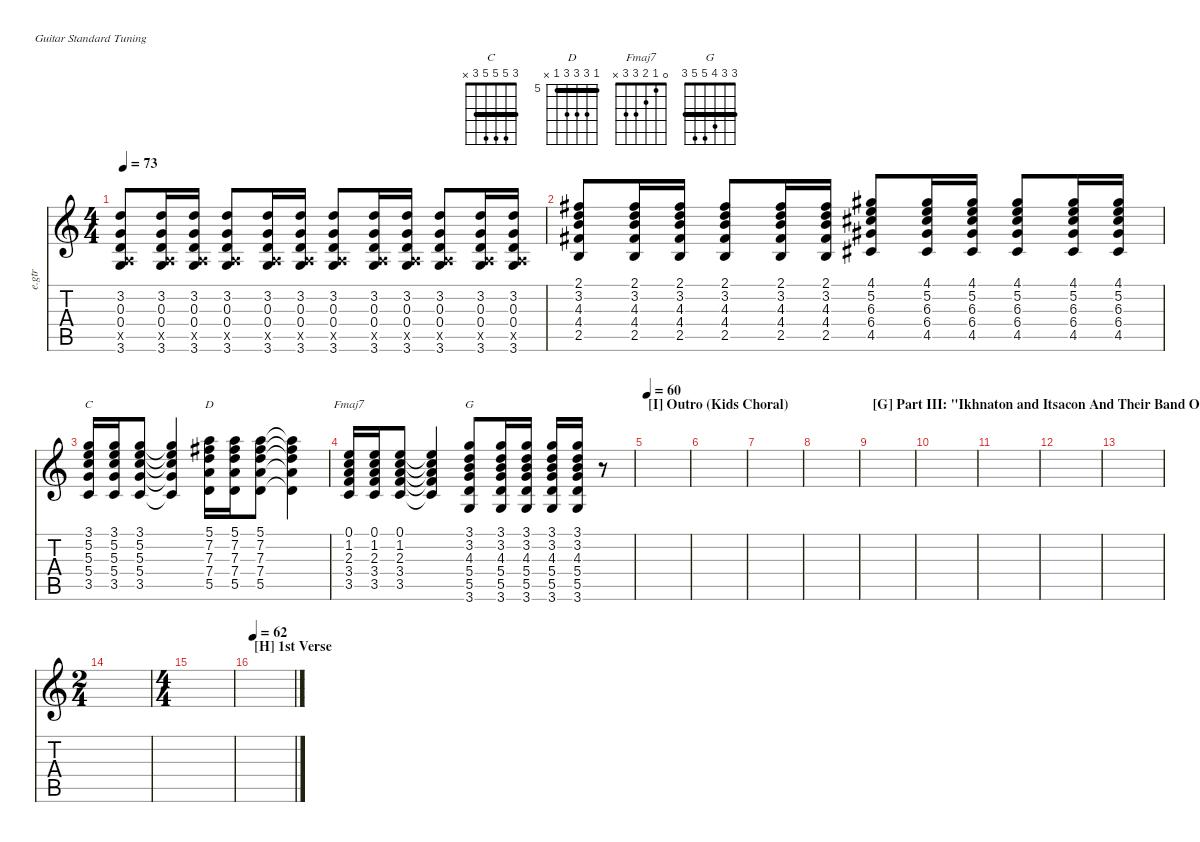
\defaultSystemsLayout 4
\hideDynamics
\bracketExtendMode nobrackets
\track ("E.Guitar I" "e.gtr") {solo instrument acousticguitarsteel}
\staff {score tabs}
\tuning (E4 B3 G3 D3 A2 E2)
\chord ("C" 3 5 5 5 3 x) {showfingering false barre 3}
\chord ("D" 5 7 7 7 5 x) {firstfret 5 showfingering false barre 5}
\chord ("Fmaj7" 0 1 2 3 3 x) {showfingering false}
\chord ("G" 3 3 4 5 5 3) {showfingering false barre (3 3)}
\ts (4 4)
\tempo 73
\clef g2
\ks c
(0.5{x} 0.4 0.3 3.2 3.6).8{dy mf beam Up} (0.5{x} 0.4 0.3 3.2 3.6).16{beam Up} (0.5{x} 0.4 0.3 3.2 3.6).16{beam Up} (0.5{x} 0.4 0.3 3.2 3.6).8{beam Up} (0.5{x} 0.4 0.3 3.2 3.6).16{beam Up} (0.5{x} 0.4 0.3 3.2 3.6).16{beam Up} (0.5{x} 0.4 0.3 3.2 3.6).8{beam Up} (0.5{x} 0.4 0.3 3.2 3.6).16{beam Up} (0.5{x} 0.4 0.3 3.2 3.6).16{beam Up} (0.5{x} 0.4 0.3 3.2 3.6).8{beam Up} (0.5{x} 0.4 0.3 3.2 3.6).16{beam Up} (0.5{x} 0.4 0.3 3.2 3.6).16{beam Up} |
(2.5 4.4{acc #} 4.3 3.2 2.1{acc #}).8{beam Up} (2.5 4.4{acc #} 4.3 3.2 2.1{acc #}).16{beam Up} (2.5 4.4{acc #} 4.3 3.2 2.1{acc #}).16{beam Up} (2.5 4.4{acc #} 4.3 3.2 2.1{acc #}).8{beam Up} (2.5 4.4{acc #} 4.3 3.2 2.1{acc #}).16{beam Up} (2.5 4.4{acc #} 4.3 3.2 2.1{acc #}).16{beam Up} (4.5{acc #} 6.4{acc #} 6.3{acc #} 5.2 4.1{acc #}).8{beam Up} (4.5{acc #} 6.4{acc #} 6.3{acc #} 5.2 4.1{acc #}).16{beam Up} (4.5{acc #} 6.4{acc #} 6.3{acc #} 5.2 4.1{acc #}).16{beam Up} (4.5{acc #} 6.4{acc #} 6.3{acc #} 5.2 4.1{acc #}).8{beam Up} (4.5{acc #} 6.4{acc #} 6.3{acc #} 5.2 4.1{acc #}).16{beam Up} (4.5{acc #} 6.4{acc #} 6.3{acc #} 5.2 4.1{acc #}).16{beam Up} |
(3.5 5.4 5.3 5.2 3.1).16{ch "C" beam Up} (3.5 5.4 5.3 5.2 3.1).16{beam Up} (3.5 5.4 5.3 5.2 3.1).8{beam Up} (3.5{t} 5.4{t} 5.3{t} 5.2{t} 3.1{t}).4{beam Up} (5.5 7.4 7.3 7.2{acc #} 5.1).16{ch "D" beam Down} (5.5 7.4 7.3 7.2{acc #} 5.1).16{beam Down} (5.5 7.4 7.3 7.2{acc #} 5.1).8{beam Down} (5.5{t} 7.4{t} 7.3{t} 7.2{t acc #} 5.1{t}).4{beam Down} |
(3.5 3.4 2.3 1.2 0.1).16{ch "Fmaj7" beam Up} (3.5 3.4 2.3 1.2 0.1).16{beam Up} (3.5 3.4 2.3 1.2 0.1).8{beam Up} (3.5{t} 3.4{t} 2.3{t} 1.2{t} 0.1{t}).4{beam Up} (3.6 5.5 5.4 4.3 3.2 3.1).8{ch "G" beam Up} (3.6 5.5 5.4 4.3 3.2 3.1).16{beam Up} (3.6 5.5 5.4 4.3 3.2 3.1).16{beam Up} (3.6 5.5 5.4 4.3 3.2 3.1).16{beam Up} (3.6 5.5 5.4 4.3 3.2 3.1).16{beam Up} r.8{beam Down} |
\section ("I" "Outro (Kids Choral)")
\tempo 60
|
|
|
|
\section ("G" "Part III: \"Ikhnaton and Itsacon And Their Band Of Merry Men\"")
|
|
|
|
|
\ts (2 4)
\beaming (8 2 2)
|
\ts (4 4)
\beaming (8 2 2 2 2)
|
\section ("H" "1st Verse")
\tempo 62
